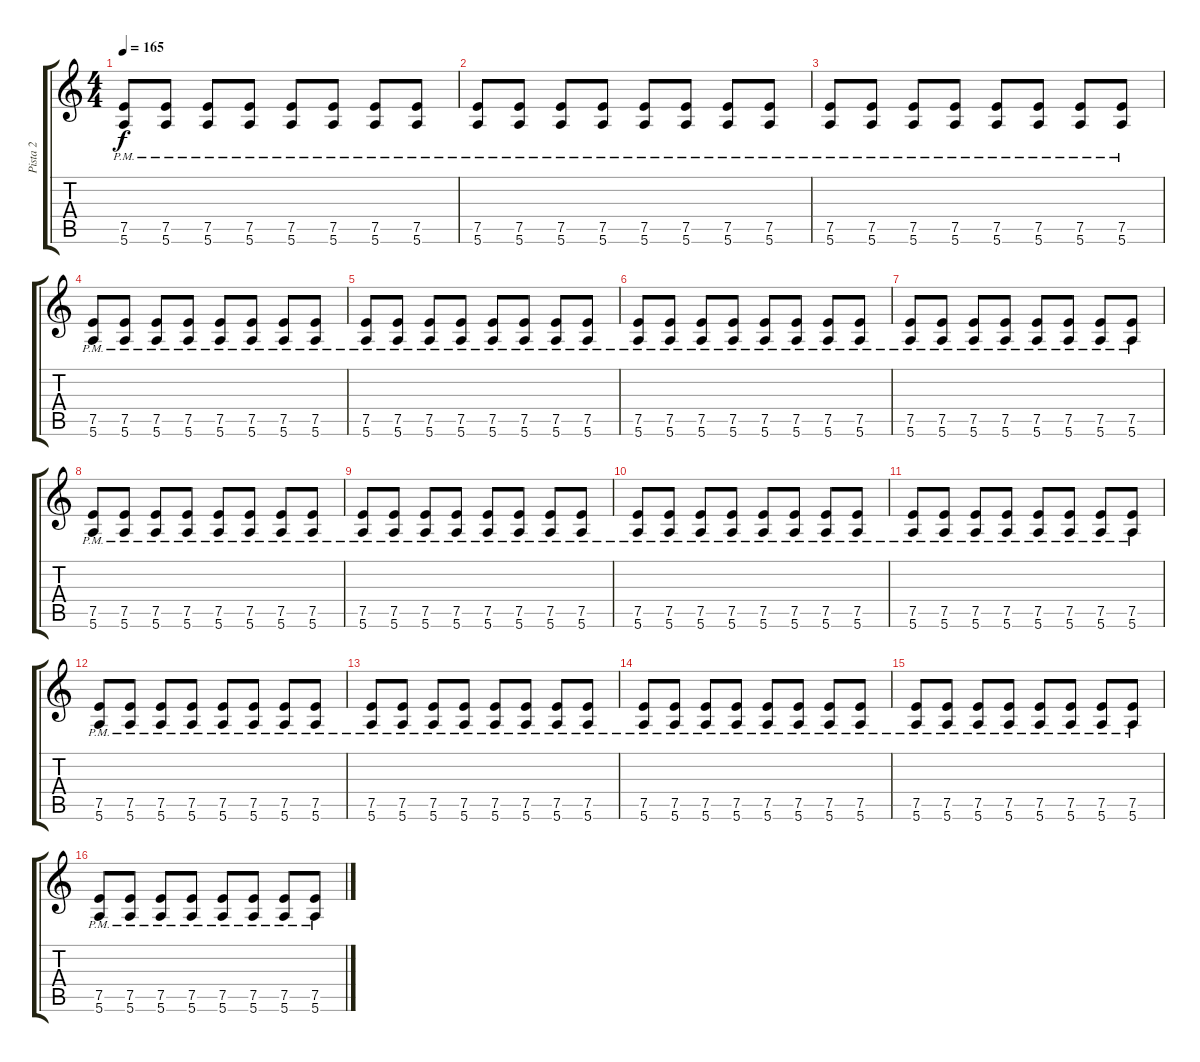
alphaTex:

\track ("Pista 2" "Pista 2") {instrument distortionguitar}
\staff {score tabs}
\tuning (E4 B3 G3 D3 A2 E2) {hide}
\ts (4 4)
\tempo 165
\clef g2
\ks c
(7.5{pm} 5.6{pm}).8{dy f} (7.5{pm} 5.6{pm}).8 (7.5{pm} 5.6{pm}).8 (7.5{pm} 5.6{pm}).8 (7.5{pm} 5.6{pm}).8 (7.5{pm} 5.6{pm}).8 (7.5{pm} 5.6{pm}).8 (7.5{pm} 5.6{pm}).8 |
(7.5{pm} 5.6{pm}).8 (7.5{pm} 5.6{pm}).8 (7.5{pm} 5.6{pm}).8 (7.5{pm} 5.6{pm}).8 (7.5{pm} 5.6{pm}).8 (7.5{pm} 5.6{pm}).8 (7.5{pm} 5.6{pm}).8 (7.5{pm} 5.6{pm}).8 |
(7.5{pm} 5.6{pm}).8 (7.5{pm} 5.6{pm}).8 (7.5{pm} 5.6{pm}).8 (7.5{pm} 5.6{pm}).8 (7.5{pm} 5.6{pm}).8 (7.5{pm} 5.6{pm}).8 (7.5{pm} 5.6{pm}).8 (7.5{pm} 5.6{pm}).8 |
(7.5{pm} 5.6{pm}).8 (7.5{pm} 5.6{pm}).8 (7.5{pm} 5.6{pm}).8 (7.5{pm} 5.6{pm}).8 (7.5{pm} 5.6{pm}).8 (7.5{pm} 5.6{pm}).8 (7.5{pm} 5.6{pm}).8 (7.5{pm} 5.6{pm}).8 |
(7.5{pm} 5.6{pm}).8 (7.5{pm} 5.6{pm}).8 (7.5{pm} 5.6{pm}).8 (7.5{pm} 5.6{pm}).8 (7.5{pm} 5.6{pm}).8 (7.5{pm} 5.6{pm}).8 (7.5{pm} 5.6{pm}).8 (7.5{pm} 5.6{pm}).8 |
(7.5{pm} 5.6{pm}).8 (7.5{pm} 5.6{pm}).8 (7.5{pm} 5.6{pm}).8 (7.5{pm} 5.6{pm}).8 (7.5{pm} 5.6{pm}).8 (7.5{pm} 5.6{pm}).8 (7.5{pm} 5.6{pm}).8 (7.5{pm} 5.6{pm}).8 |
(7.5{pm} 5.6{pm}).8 (7.5{pm} 5.6{pm}).8 (7.5{pm} 5.6{pm}).8 (7.5{pm} 5.6{pm}).8 (7.5{pm} 5.6{pm}).8 (7.5{pm} 5.6{pm}).8 (7.5{pm} 5.6{pm}).8 (7.5{pm} 5.6{pm}).8 |
(7.5{pm} 5.6{pm}).8 (7.5{pm} 5.6{pm}).8 (7.5{pm} 5.6{pm}).8 (7.5{pm} 5.6{pm}).8 (7.5{pm} 5.6{pm}).8 (7.5{pm} 5.6{pm}).8 (7.5{pm} 5.6{pm}).8 (7.5{pm} 5.6{pm}).8 |
(7.5{pm} 5.6{pm}).8 (7.5{pm} 5.6{pm}).8 (7.5{pm} 5.6{pm}).8 (7.5{pm} 5.6{pm}).8 (7.5{pm} 5.6{pm}).8 (7.5{pm} 5.6{pm}).8 (7.5{pm} 5.6{pm}).8 (7.5{pm} 5.6{pm}).8 |
(7.5{pm} 5.6{pm}).8 (7.5{pm} 5.6{pm}).8 (7.5{pm} 5.6{pm}).8 (7.5{pm} 5.6{pm}).8 (7.5{pm} 5.6{pm}).8 (7.5{pm} 5.6{pm}).8 (7.5{pm} 5.6{pm}).8 (7.5{pm} 5.6{pm}).8 |
(7.5{pm} 5.6{pm}).8 (7.5{pm} 5.6{pm}).8 (7.5{pm} 5.6{pm}).8 (7.5{pm} 5.6{pm}).8 (7.5{pm} 5.6{pm}).8 (7.5{pm} 5.6{pm}).8 (7.5{pm} 5.6{pm}).8 (7.5{pm} 5.6{pm}).8 |
(7.5{pm} 5.6{pm}).8 (7.5{pm} 5.6{pm}).8 (7.5{pm} 5.6{pm}).8 (7.5{pm} 5.6{pm}).8 (7.5{pm} 5.6{pm}).8 (7.5{pm} 5.6{pm}).8 (7.5{pm} 5.6{pm}).8 (7.5{pm} 5.6{pm}).8 |
(7.5{pm} 5.6{pm}).8 (7.5{pm} 5.6{pm}).8 (7.5{pm} 5.6{pm}).8 (7.5{pm} 5.6{pm}).8 (7.5{pm} 5.6{pm}).8 (7.5{pm} 5.6{pm}).8 (7.5{pm} 5.6{pm}).8 (7.5{pm} 5.6{pm}).8 |
(7.5{pm} 5.6{pm}).8 (7.5{pm} 5.6{pm}).8 (7.5{pm} 5.6{pm}).8 (7.5{pm} 5.6{pm}).8 (7.5{pm} 5.6{pm}).8 (7.5{pm} 5.6{pm}).8 (7.5{pm} 5.6{pm}).8 (7.5{pm} 5.6{pm}).8 |
(7.5{pm} 5.6{pm}).8 (7.5{pm} 5.6{pm}).8 (7.5{pm} 5.6{pm}).8 (7.5{pm} 5.6{pm}).8 (7.5{pm} 5.6{pm}).8 (7.5{pm} 5.6{pm}).8 (7.5{pm} 5.6{pm}).8 (7.5{pm} 5.6{pm}).8 |
(7.5{pm} 5.6{pm}).8 (7.5{pm} 5.6{pm}).8 (7.5{pm} 5.6{pm}).8 (7.5{pm} 5.6{pm}).8 (7.5{pm} 5.6{pm}).8 (7.5{pm} 5.6{pm}).8 (7.5{pm} 5.6{pm}).8 (7.5{pm} 5.6{pm}).8
